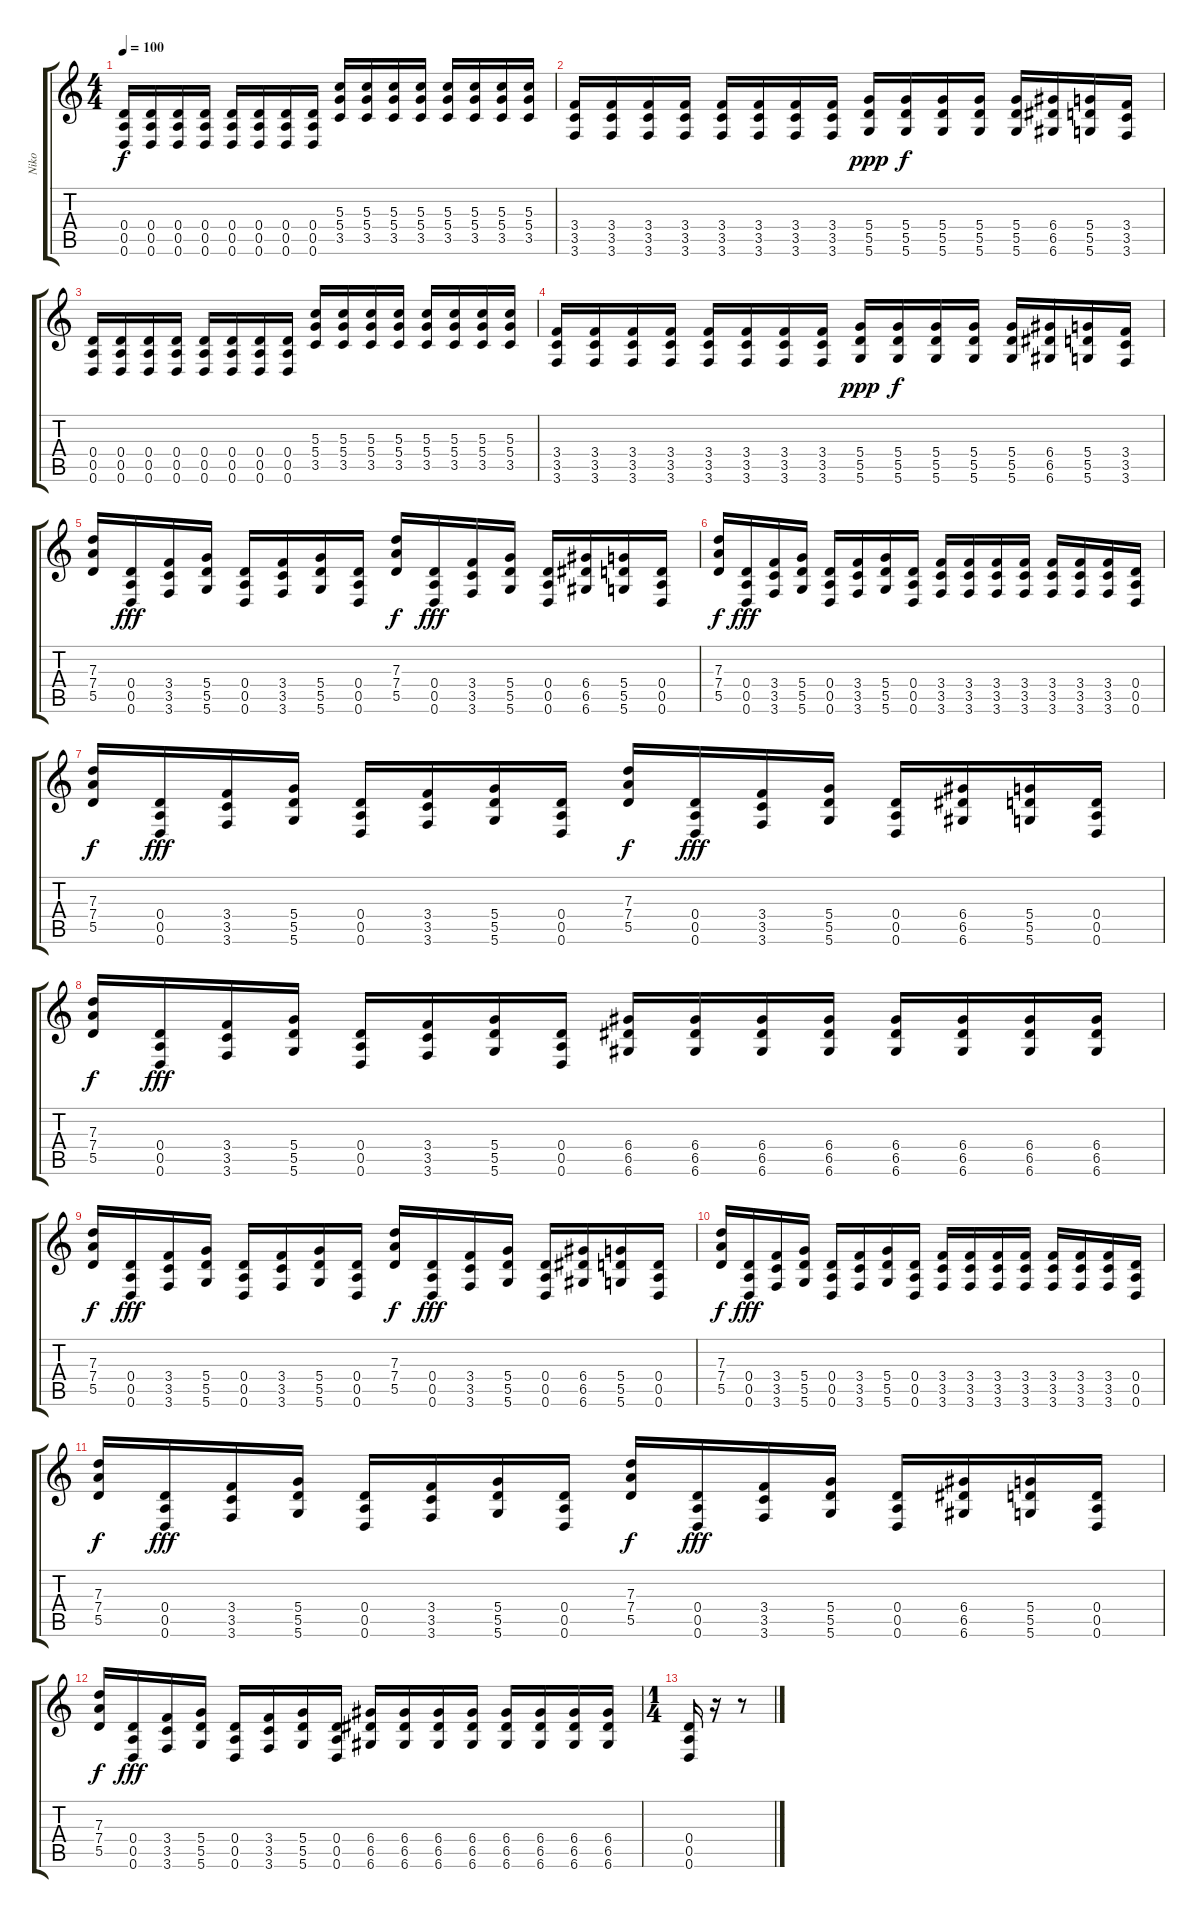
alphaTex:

\track ("Niko" "Niko") {instrument distortionguitar}
\staff {score tabs}
\tuning (E4 B3 G3 D3 A2 D2) {hide}
\ts (4 4)
\tempo 100
\clef g2
\ks c
(0.4 0.5 0.6).16{dy f} (0.4 0.5 0.6).16 (0.4 0.5 0.6).16 (0.4 0.5 0.6).16 (0.4 0.5 0.6).16 (0.4 0.5 0.6).16 (0.4 0.5 0.6).16 (0.4 0.5 0.6).16 (5.3 5.4 3.5).16 (5.3 5.4 3.5).16 (5.3 5.4 3.5).16 (5.3 5.4 3.5).16 (5.3 5.4 3.5).16 (5.3 5.4 3.5).16 (5.3 5.4 3.5).16 (5.3 5.4 3.5).16 |
(3.4 3.5 3.6).16 (3.4 3.5 3.6).16 (3.4 3.5 3.6).16 (3.4 3.5 3.6).16 (3.4 3.5 3.6).16 (3.4 3.5 3.6).16 (3.4 3.5 3.6).16 (3.4 3.5 3.6).16 (5.4 5.5 5.6).16{dy ppp} (5.4 5.5 5.6).16{dy f} (5.4 5.5 5.6).16 (5.4 5.5 5.6).16 (5.4 5.5 5.6).16 (6.4 6.5 6.6).16 (5.4 5.5 5.6).16 (3.4 3.5 3.6).16 |
(0.4 0.5 0.6).16 (0.4 0.5 0.6).16 (0.4 0.5 0.6).16 (0.4 0.5 0.6).16 (0.4 0.5 0.6).16 (0.4 0.5 0.6).16 (0.4 0.5 0.6).16 (0.4 0.5 0.6).16 (5.3 5.4 3.5).16 (5.3 5.4 3.5).16 (5.3 5.4 3.5).16 (5.3 5.4 3.5).16 (5.3 5.4 3.5).16 (5.3 5.4 3.5).16 (5.3 5.4 3.5).16 (5.3 5.4 3.5).16 |
(3.4 3.5 3.6).16 (3.4 3.5 3.6).16 (3.4 3.5 3.6).16 (3.4 3.5 3.6).16 (3.4 3.5 3.6).16 (3.4 3.5 3.6).16 (3.4 3.5 3.6).16 (3.4 3.5 3.6).16 (5.4 5.5 5.6).16{dy ppp} (5.4 5.5 5.6).16{dy f} (5.4 5.5 5.6).16 (5.4 5.5 5.6).16 (5.4 5.5 5.6).16 (6.4 6.5 6.6).16 (5.4 5.5 5.6).16 (3.4 3.5 3.6).16 |
(7.3 7.4 5.5).16 (0.4 0.5 0.6).16{dy fff} (3.4 3.5 3.6).16 (5.4 5.5 5.6).16 (0.4 0.5 0.6).16 (3.4 3.5 3.6).16 (5.4 5.5 5.6).16 (0.4 0.5 0.6).16 (7.3 7.4 5.5).16{dy f} (0.4 0.5 0.6).16{dy fff} (3.4 3.5 3.6).16 (5.4 5.5 5.6).16 (0.4 0.5 0.6).16 (6.4 6.5 6.6).16 (5.4 5.5 5.6).16 (0.4 0.5 0.6).16 |
(7.3 7.4 5.5).16{dy f} (0.4 0.5 0.6).16{dy fff} (3.4 3.5 3.6).16 (5.4 5.5 5.6).16 (0.4 0.5 0.6).16 (3.4 3.5 3.6).16 (5.4 5.5 5.6).16 (0.4 0.5 0.6).16 (3.4 3.5 3.6).16 (3.4 3.5 3.6).16 (3.4 3.5 3.6).16 (3.4 3.5 3.6).16 (3.4 3.5 3.6).16 (3.4 3.5 3.6).16 (3.4 3.5 3.6).16 (0.4 0.5 0.6).16 |
(7.3 7.4 5.5).16{dy f} (0.4 0.5 0.6).16{dy fff} (3.4 3.5 3.6).16 (5.4 5.5 5.6).16 (0.4 0.5 0.6).16 (3.4 3.5 3.6).16 (5.4 5.5 5.6).16 (0.4 0.5 0.6).16 (7.3 7.4 5.5).16{dy f} (0.4 0.5 0.6).16{dy fff} (3.4 3.5 3.6).16 (5.4 5.5 5.6).16 (0.4 0.5 0.6).16 (6.4 6.5 6.6).16 (5.4 5.5 5.6).16 (0.4 0.5 0.6).16 |
(7.3 7.4 5.5).16{dy f} (0.4 0.5 0.6).16{dy fff} (3.4 3.5 3.6).16 (5.4 5.5 5.6).16 (0.4 0.5 0.6).16 (3.4 3.5 3.6).16 (5.4 5.5 5.6).16 (0.4 0.5 0.6).16 (6.4 6.5 6.6).16 (6.4 6.5 6.6).16 (6.4 6.5 6.6).16 (6.4 6.5 6.6).16 (6.4 6.5 6.6).16 (6.4 6.5 6.6).16 (6.4 6.5 6.6).16 (6.4 6.5 6.6).16 |
(7.3 7.4 5.5).16{dy f} (0.4 0.5 0.6).16{dy fff} (3.4 3.5 3.6).16 (5.4 5.5 5.6).16 (0.4 0.5 0.6).16 (3.4 3.5 3.6).16 (5.4 5.5 5.6).16 (0.4 0.5 0.6).16 (7.3 7.4 5.5).16{dy f} (0.4 0.5 0.6).16{dy fff} (3.4 3.5 3.6).16 (5.4 5.5 5.6).16 (0.4 0.5 0.6).16 (6.4 6.5 6.6).16 (5.4 5.5 5.6).16 (0.4 0.5 0.6).16 |
(7.3 7.4 5.5).16{dy f} (0.4 0.5 0.6).16{dy fff} (3.4 3.5 3.6).16 (5.4 5.5 5.6).16 (0.4 0.5 0.6).16 (3.4 3.5 3.6).16 (5.4 5.5 5.6).16 (0.4 0.5 0.6).16 (3.4 3.5 3.6).16 (3.4 3.5 3.6).16 (3.4 3.5 3.6).16 (3.4 3.5 3.6).16 (3.4 3.5 3.6).16 (3.4 3.5 3.6).16 (3.4 3.5 3.6).16 (0.4 0.5 0.6).16 |
(7.3 7.4 5.5).16{dy f} (0.4 0.5 0.6).16{dy fff} (3.4 3.5 3.6).16 (5.4 5.5 5.6).16 (0.4 0.5 0.6).16 (3.4 3.5 3.6).16 (5.4 5.5 5.6).16 (0.4 0.5 0.6).16 (7.3 7.4 5.5).16{dy f} (0.4 0.5 0.6).16{dy fff} (3.4 3.5 3.6).16 (5.4 5.5 5.6).16 (0.4 0.5 0.6).16 (6.4 6.5 6.6).16 (5.4 5.5 5.6).16 (0.4 0.5 0.6).16 |
(7.3 7.4 5.5).16{dy f} (0.4 0.5 0.6).16{dy fff} (3.4 3.5 3.6).16 (5.4 5.5 5.6).16 (0.4 0.5 0.6).16 (3.4 3.5 3.6).16 (5.4 5.5 5.6).16 (0.4 0.5 0.6).16 (6.4 6.5 6.6).16 (6.4 6.5 6.6).16 (6.4 6.5 6.6).16 (6.4 6.5 6.6).16 (6.4 6.5 6.6).16 (6.4 6.5 6.6).16 (6.4 6.5 6.6).16 (6.4 6.5 6.6).16 |
\ts (1 4)
(0.4 0.5 0.6).16 r.16 r.8
